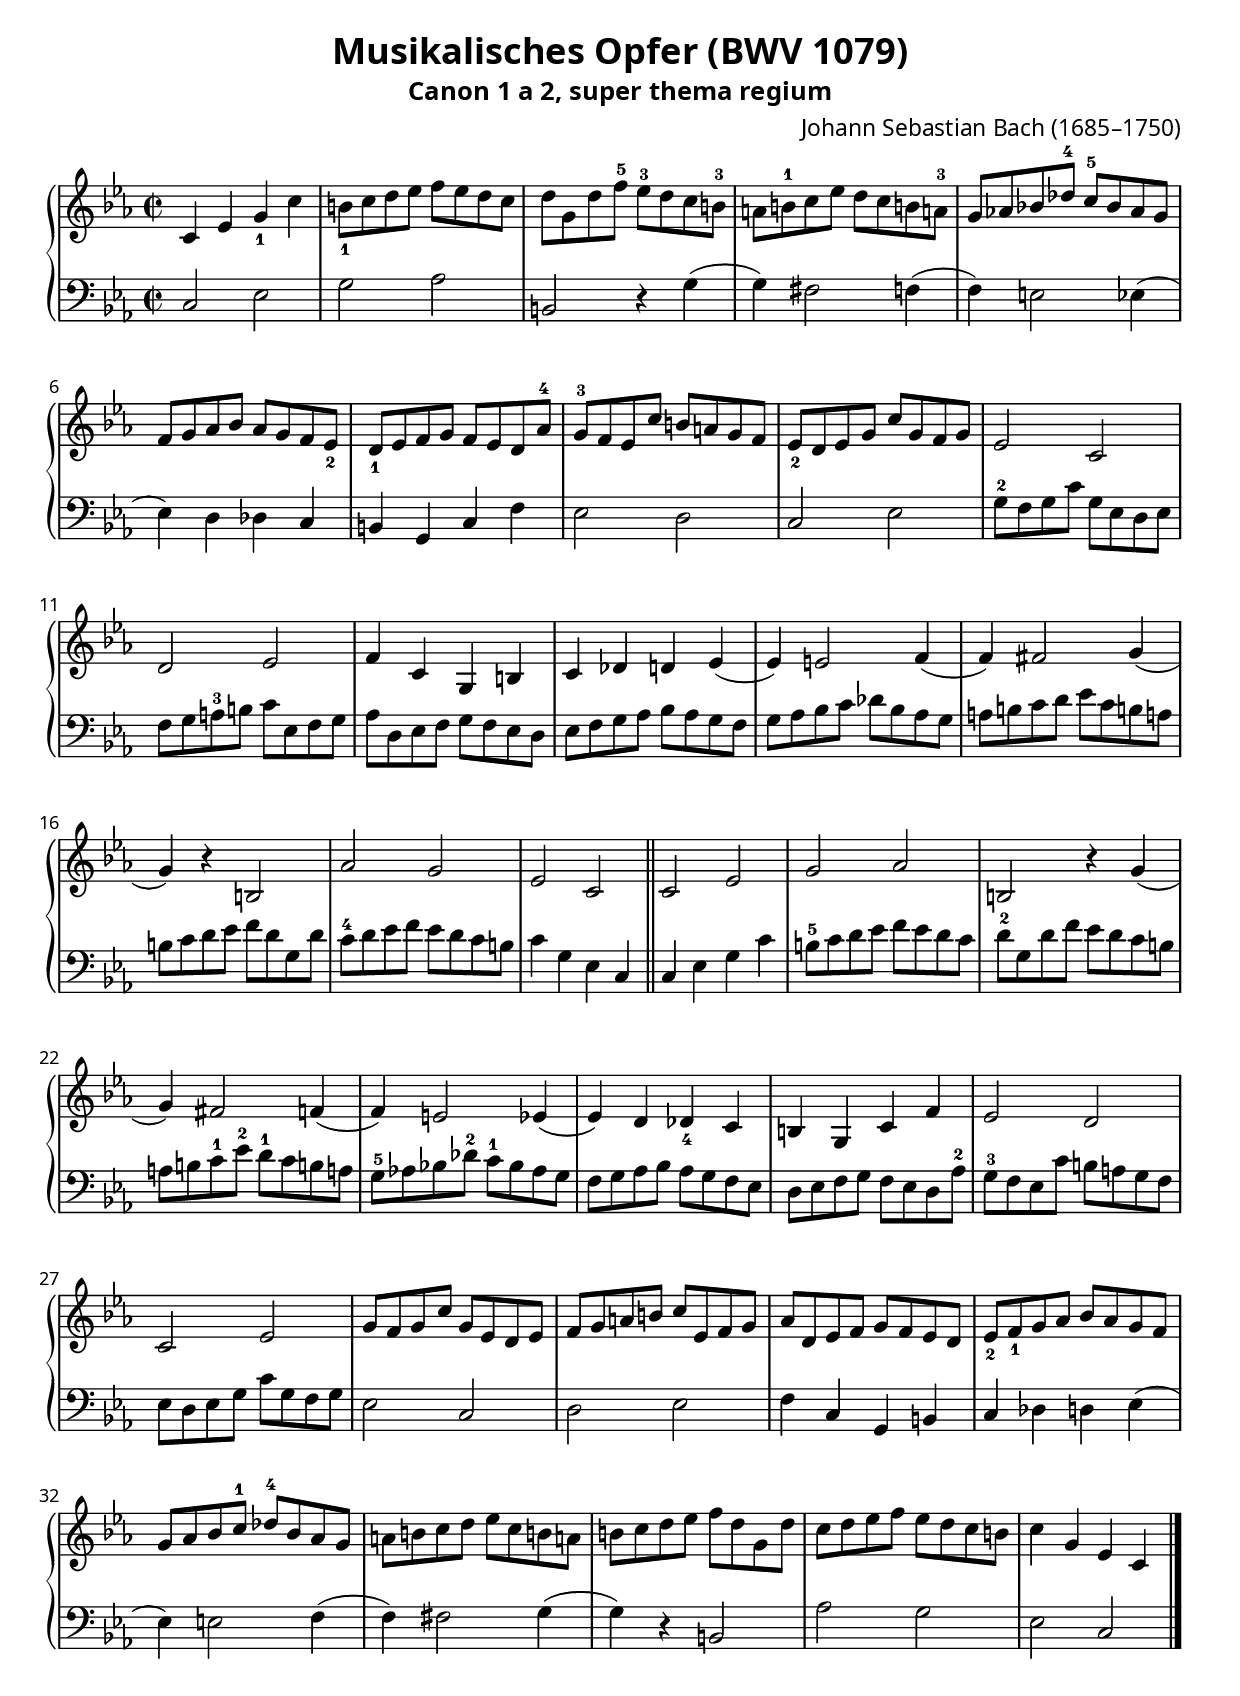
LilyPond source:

% J. S. Bach's Crab Canon from The Musical Offering
% http://en.wikipedia.org/wiki/The_Musical_Offering

% Played by Pierre Hantaï in Spotify:
% http://open.spotify.com/track/3XUKWj9TItJv0xLoZutPJI

\version "2.16.0"
\include "suomi.ly"

global = {
%  \numericTimeSignature
  \time 2/2
%  \autoBeamOff
   \key c \minor
   \set Staff.midiInstrument = #"harpsichord"
}

\header {
    title = "Musikalisches Opfer (BWV 1079)"
    subtitle = "Canon 1 a 2, super thema regium"
    composer = "Johann Sebastian Bach (1685–1750)"
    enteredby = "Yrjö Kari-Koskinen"
%    tagline = "foo"
}

\paper {
    indent = 0.0
    #(define fonts
        (make-pango-font-tree "Baskerville"
                              "Nimbus Sans"
                              "Luxi Mono"
                              (/ staff-height pt 20)))
}

thema-right = {
    c2 es | g as | h, r4 g'4( |
    g) fis2 f4( | f) e2 es4( |
    es) d des_4 c | h g c f |
    es2 d | c es |

    g8 f g c g es d es |
    f g a h c es, f g |
    as d, es f g f es d |
    es_2 f_1 g as b as g f |
    g as b c^1 des^4 b as g |
    a h c d es c h! a! |
    h c d es f d g, d' |
    c d es f es d c h |
    c4 g es c
}

themareverse-right = {
  c4 es g_1 c |
  h8_1 c d es f es d c |
  d g, d' f^5 es^3 d c h^3 |
  a h^1 c es d c h! a!^3 |
  g as! b! des^4 c^5 b as g |
  f g as b as g f es_2 |
  d_1 es f g f es d as'^4 |
  g^3 f es c' h a g f |
  es_2 d es g c g f g |

  es2 c |
  d es |
  f4 c g h |
  c des d es( |
  es) e2 f4( |
  f) fis2 g4( |
  g) r h,2 |
  as' g |
  es c |
}

thema-left = {
    c2 es | g as | h, r4 g'4( |
    g) fis2 f4( | f) e2 es4( |
    es) d des c | h g c f |
    es2 d | c es |

    g8^2 f g c g es d es |
    f g a^3 h c es, f g |
    as d, es f g f es d |
    es f g as b as g f |
    g as b c des b as g |
    a h c d es c h! a! |
    h c d es f d g, d' |
    c^4 d es f es d c h |
    c4 g es c
}

themareverse-left = {
  c4 es g c |
  h8^5 c d es f es d c |
  d^2 g, d' f es d c h |
  a h c^1 es^2 d^1 c h! a! |
  g^5 as! b! des^2 c^1 b as g |
  f g as b as g f es |
  d es f g f es d as'^2 |
  g^3 f es c' h a g f |
  es d es g c g f g |

  es2 c |
  d es |
  f4 c g h |
  c des d es( |
  es) e2 f4( |
  f) fis2 g4( |
  g) r h,2 |
  as' g |
  es c |
}


lowerOne = \relative c {
    \thema-left
    \bar "||"
    \themareverse-left
    \bar "|."
}

upperOne = \relative c' {
    \themareverse-right
    \thema-right
}

\score {
  \new GrandStaff <<
    \new Staff <<
      \new Voice = upper {
        \global
	\upperOne
      }
    >>
    \new Staff <<
      \new Voice = lower {
        \global
	\clef bass
	\lowerOne
      }
    >>
  >>

  \midi {
    \tempo 2 = 60
  }

  \layout { }

}
